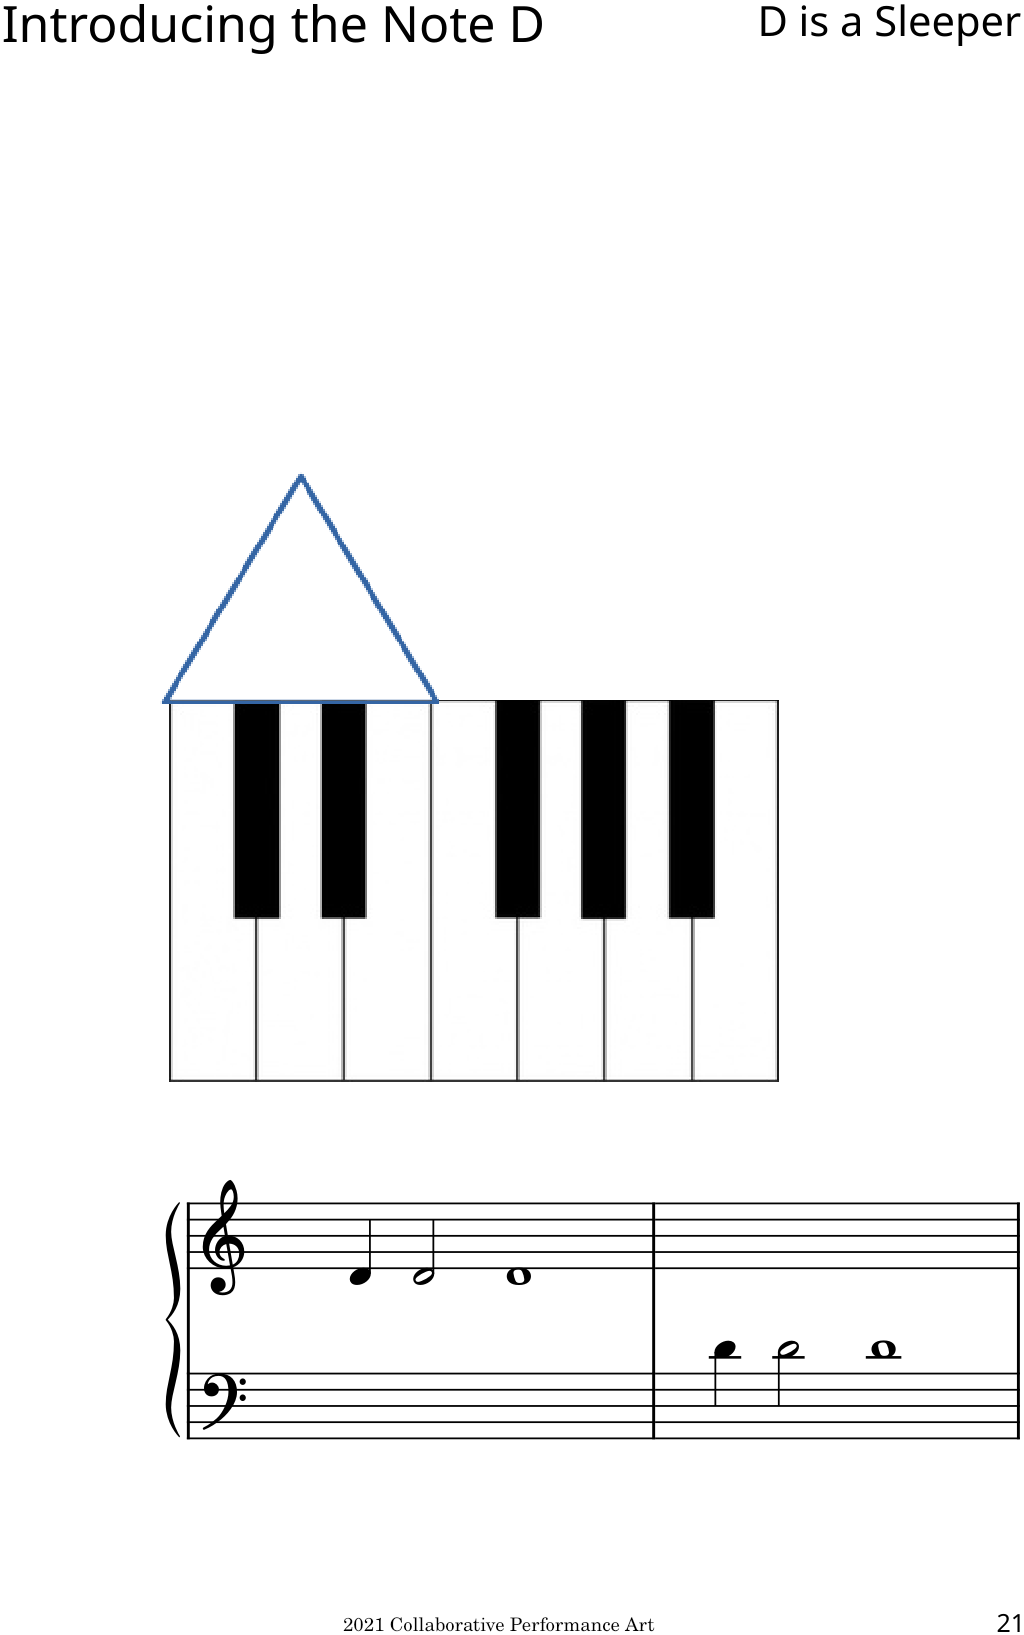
**kern	**kern	**kern	**kern
*part2	*part2	*part1	*part1
*staff4	*staff3	*staff2	*staff1
*I"Piano	*	*I"Piano	*
*I'Pno	*	*I'Pno	*
!!LO:PB:g=z
*	*	*stria5	*stria5
*clefF4	*clefG2	*clefF4	*clefG2
*k[]	*k[]	*k[]	*k[]
*M8/4	*M8/4	*M8/4	*M8/4
=1	=1	=1	=1
0ryy	4ryy	0r	0r
.	4d/	.	.
.	2d/	.	.
.	1d	.	.
=2	=2	=2	=2
4ryy	0ryy	0r	0r
4d\	.	.	.
2d\	.	.	.
1d	.	.	.
=	=	=	=
*-	*-	*-	*-
